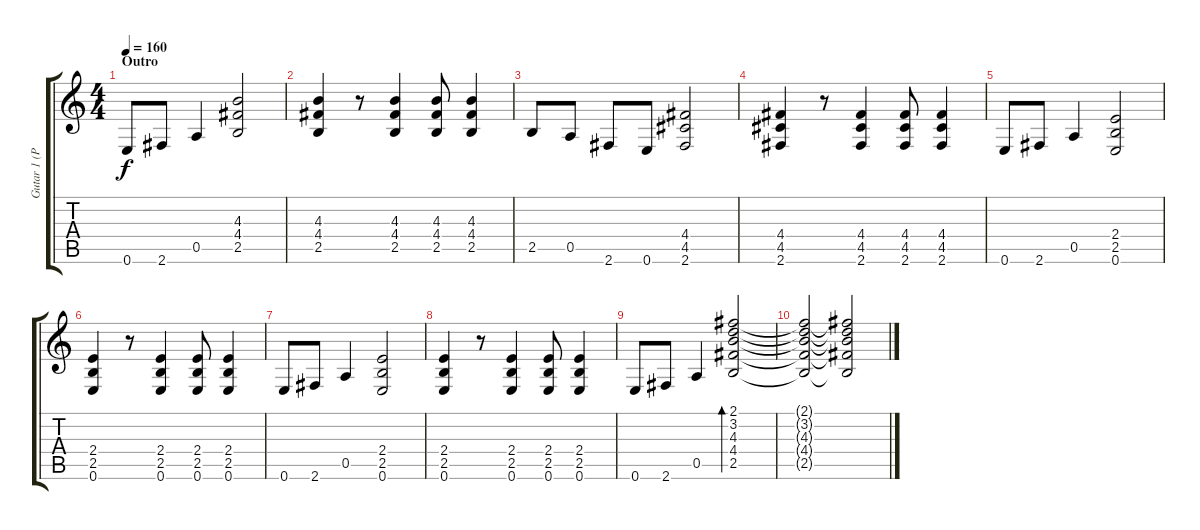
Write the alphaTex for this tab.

\track ("Gutar 1 (Plagy)" "Gutar 1 (P") {instrument acousticguitarnylon}
\staff {score tabs}
\tuning (E4 B3 G3 D3 A2 E2) {hide}
\ts (4 4)
\section ("" "Outro")
\tempo 160
\clef g2
\ks c
0.6.8{dy f} 2.6.8 0.5.4 (4.3 4.4 2.5).2 |
(4.3 4.4 2.5).4 r.8 (4.3 4.4 2.5).4 (4.3 4.4 2.5).8 (4.3 4.4 2.5).4 |
2.5.8 0.5.8 2.6.8 0.6.8 (4.4 4.5 2.6).2 |
(4.4 4.5 2.6).4 r.8 (4.4 4.5 2.6).4 (4.4 4.5 2.6).8 (4.4 4.5 2.6).4 |
0.6.8 2.6.8 0.5.4 (2.4 2.5 0.6).2 |
(2.4 2.5 0.6).4 r.8 (2.4 2.5 0.6).4 (2.4 2.5 0.6).8 (2.4 2.5 0.6).4 |
0.6.8 2.6.8 0.5.4 (2.4 2.5 0.6).2 |
(2.4 2.5 0.6).4 r.8 (2.4 2.5 0.6).4 (2.4 2.5 0.6).8 (2.4 2.5 0.6).4 |
0.6.8 2.6.8 0.5.4 (2.1 3.2 4.3 4.4 2.5).2{bd 480} |
(2.1{t} 3.2{t} 4.3{t} 4.4{t} 2.5{t}).2 (2.1{t} 3.2{t} 4.3{t} 4.4{t} 2.5{t}).2
